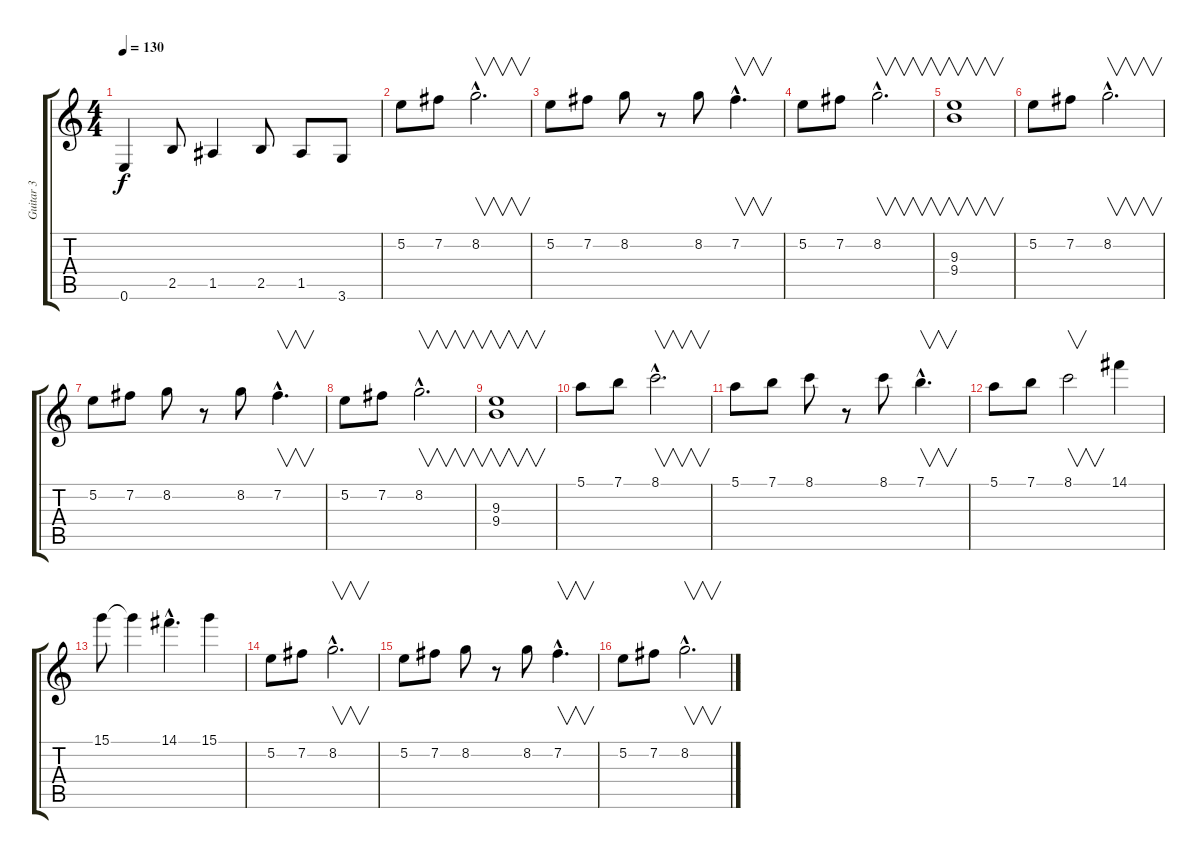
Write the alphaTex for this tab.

\track ("Guitar 3" "Guitar 3") {instrument distortionguitar}
\staff {score tabs}
\tuning (E4 B3 G3 D3 A2 E2) {hide}
\ts (4 4)
\tempo 130
\clef g2
\ks c
0.6.4{dy f} 2.5.8 1.5.4 2.5.8 1.5.8 3.6.8 |
5.2.8 7.2.8 8.2{hac}.2{v d} |
5.2.8 7.2.8 8.2.8 r.8 8.2.8 7.2{hac}.4{v d} |
5.2.8 7.2.8 8.2{hac}.2{v d} |
(9.3 9.4).1{v} |
5.2.8 7.2.8 8.2{hac}.2{v d} |
5.2.8 7.2.8 8.2.8 r.8 8.2.8 7.2{hac}.4{v d} |
5.2.8 7.2.8 8.2{hac}.2{v d} |
(9.3 9.4).1{v} |
5.1.8 7.1.8 8.1{hac}.2{v d} |
5.1.8 7.1.8 8.1.8 r.8 8.1.8 7.1{hac}.4{v d} |
5.1.8 7.1.8 8.1.2{v} 14.1.4 |
15.1.8 15.1{t}.4 14.1{hac}.4{d} 15.1.4 |
5.2.8 7.2.8 8.2{hac}.2{v d} |
5.2.8 7.2.8 8.2.8 r.8 8.2.8 7.2{hac}.4{v d} |
5.2.8 7.2.8 8.2{hac}.2{v d}
